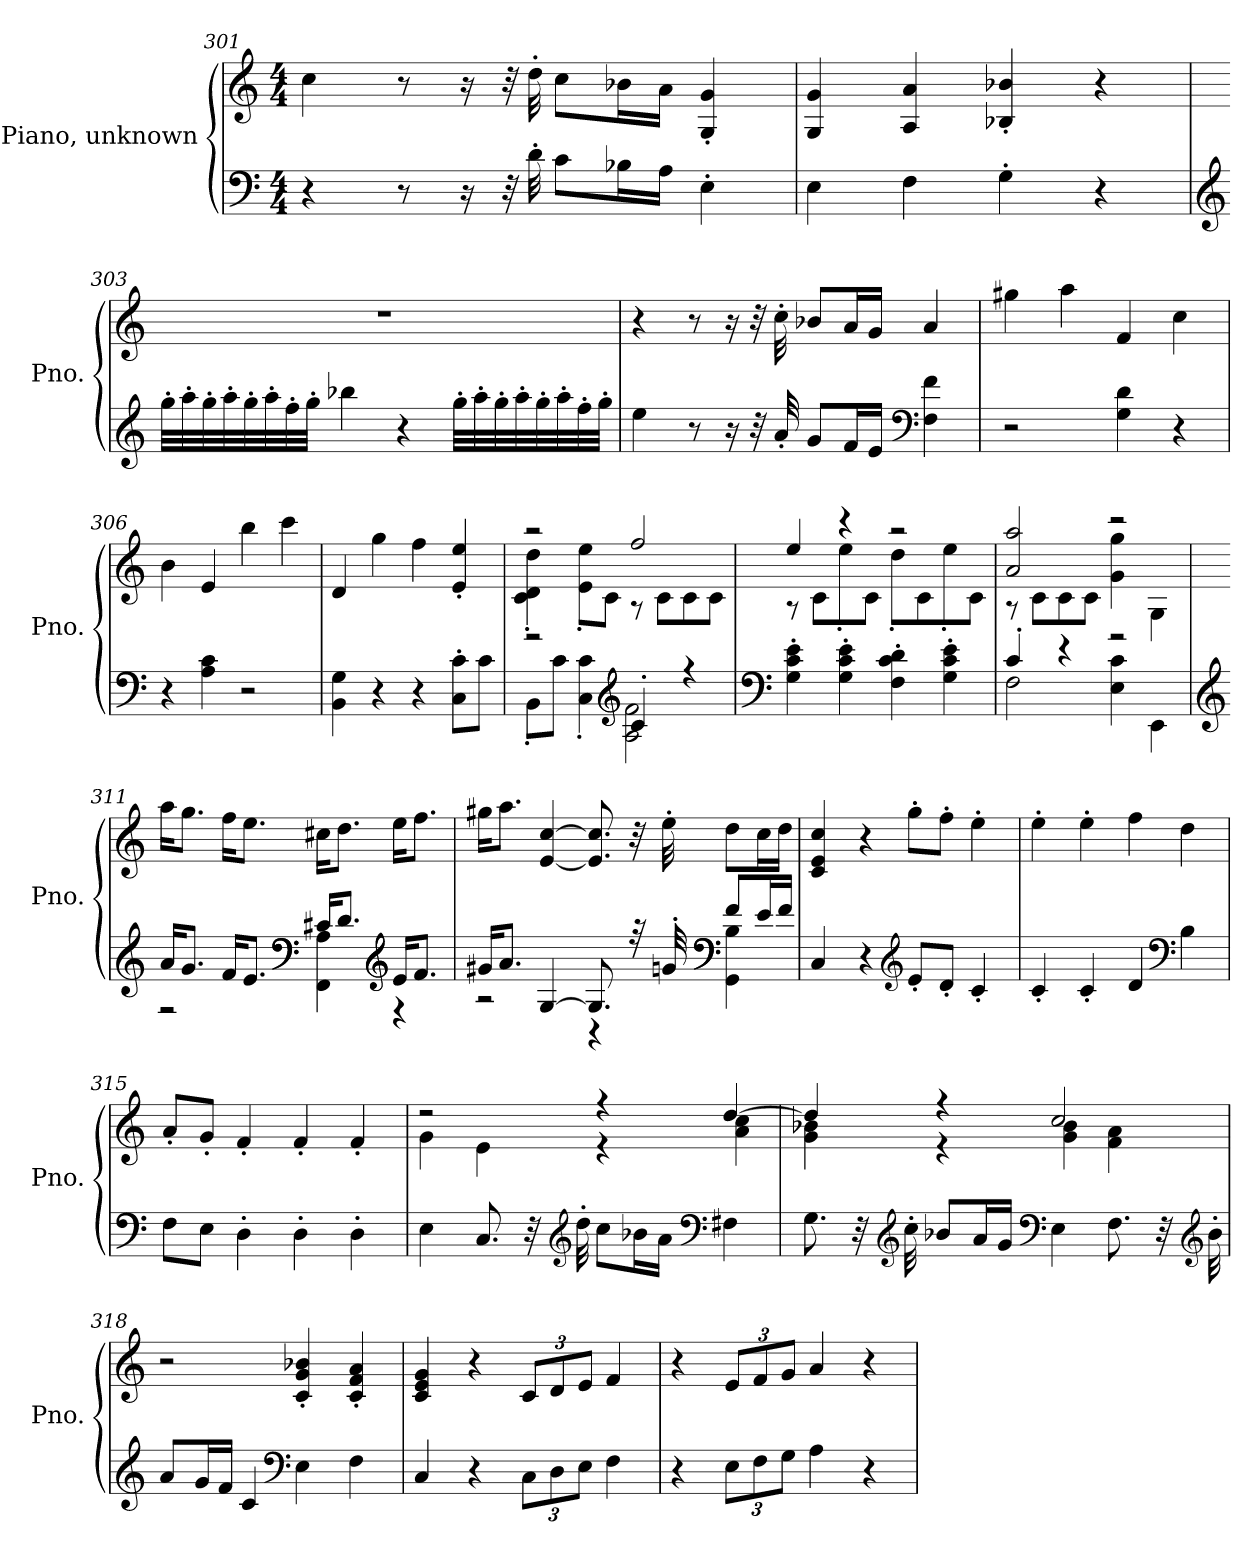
**kern	**kern
*part1	*part1
*staff2	*staff1
*I"Piano, unknown	*
*I'Pno.	*
*clefF4	*clefG2
*k[]	*k[]
*M4/4	*M4/4
=301	=301
4r	4cc\
8r	8r
16r	16r
32r	32r
32d'\	32dd'\
8c\L	8cc\L
16B-X\L	16b-X\L
16A\JJ	16a\JJ
4E'\	4G/' 4g/'
=302	=302
4E\	4G/ 4g/
4F\	4A/ 4a/
4G'\	4B-X/' 4b-X/'
4r	4r
!!LO:LB:g=z
=303	=303
*clefG2	*
32gg'\LLL	1r
32aa'\	.
32gg'\	.
32aa'\	.
32gg'\	.
32aa'\	.
32ff'\	.
32gg'\JJJ	.
4bb-X\	.
4r	.
32gg'\LLL	.
32aa'\	.
32gg'\	.
32aa'\	.
32gg'\	.
32aa'\	.
32ff'\	.
32gg'\JJJ	.
=304	=304
4ee\	4r
8r	8r
16r	16r
32r	32r
32a'/	32cc'\
8g/L	8b-X/L
16f/L	16a/L
16e/JJ	16g/JJ
*clefF4	*
4F\ 4f\	4a/
=305	=305
2r	4gg#X\
.	4aa\
4G\ 4d\	4f/
4r	4cc\
=306	=306
4r	4b\
4A\ 4c\	4e/
2r	4bb\
.	4ccc\
!!LO:PB:g=z
=307	=307
4BB\ 4G\	4d/
4r	4gg\
4r	4ff\
8C\' 8c\'L	4e/' 4ee/'
8c\J	.
=308	=308
*^	*^
2r	8BB'\L	2r	4c\' 4d\' 4dd\'
.	8c\J	.	.
.	4C\' 4c\'	.	8e\' 8ee\'L
.	.	.	8c\J
*clefG2	*	*	*
4c'/	2A\ 2f\	2ff/	8r
.	.	.	8c\L
4r	.	.	8c\
.	.	.	8c\J
*v	*v	*	*
=309	=309	=309
*clefF4	*	*
4G\' 4c\' 4e\'	4ee/	8r
.	.	8c\L
4G\' 4c\' 4e\'	4r	8ee'\
.	.	8c\J
4F\' 4c\' 4d\'	2r	8dd'\L
.	.	8c\
4G\' 4c\' 4e\'	.	8ee'\
.	.	8c\J
=310	=310	=310
*^	*	*
4c'/	2F\	2a/ 2aa/	8r
.	.	.	8c\L
4r	.	.	8c\
.	.	.	8c\J
2r	4E\ 4c\	2r	4g\ 4gg\
.	4EE\	.	4G\
*	*	*v	*v
!!LO:LB:g=z
=311	=311	=311
*clefG2	*	*
16a/KL	2r	16aa\KL
8.g/J	.	8.gg\J
16f/KL	.	16ff\KL
8.e/J	.	8.ee\J
*clefF4	*	*
16c#X/KL	4FF\ 4A\	16cc#X\KL
8.d/J	.	8.dd\J
*clefG2	*	*
16e/KL	4r	16ee\KL
8.f/J	.	8.ff\J
=312	=312	=312
16g#X/KL	2r	16gg#X\KL
8.a/J	.	8.aa\J
[4G/	.	[4e/ [4cc/
8.G/]	4r	8.e/] 8.cc/]
32r	.	32r
32gn'/	.	32ee'\
*clefF4	*	*
8f/L	4GG\ 4B\	8dd\L
16e/L	.	16cc\L
16f/JJ	.	16dd\JJ
*v	*v	*
=313	=313
4C/	4c/ 4e/ 4cc/
4r	4r
*clefG2	*
8e'/L	8gg'\L
8d'/J	8ff'\J
4c'/	4ee'\
=314	=314
4c'/	4ee'\
4c'/	4ee'\
4d/	4ff\
*clefF4	*
4B\	4dd\
!!LO:LB:g=z
=315	=315
8F\L	8a'/L
8E\J	8g'/J
4D'\	4f'/
4D'\	4f'/
4D'\	4f'/
=316	=316
*	*^
4E\	2r	4g\
8.C/	.	4e\
32r	.	.
*clefG2	*	*
32dd'\	.	.
8cc\L	4r	4r
16b-X\L	.	.
16a\JJ	.	.
*clefF4	*	*
4F#X\	[4dd/	4a\ 4cc\
=317	=317	=317
8.G\	4dd/]	4g\ 4b-X\
32r	.	.
*clefG2	*	*
32cc'\	.	.
8b-X/L	4r	4r
16a/L	.	.
16g/JJ	.	.
*clefF4	*	*
4E\	2cc/	4g\ 4b-\
8.F\	.	4f\ 4a\
32r	.	.
*clefG2	*	*
32b-'\	.	.
*	*v	*v
!!LO:LB:g=z
=318	=318
8a/L	2r
16g/L	.
16f/JJ	.
4c/	.
*clefF4	*
4E\	4c/' 4g/' 4b-X/'
4F\	4c/' 4f/' 4a/'
=319	=319
4C/	4c/ 4e/ 4g/
4r	4r
*Xbrackettup	*Xbrackettup
12C\L	12c/L
12D\	12d/
12E\J	12e/J
4F\	4f/
=320	=320
4r	4r
12E\L	12e/L
12F\	12f/
12G\J	12g/J
4A\	4a/
4r	4r
=	=
*-	*-
